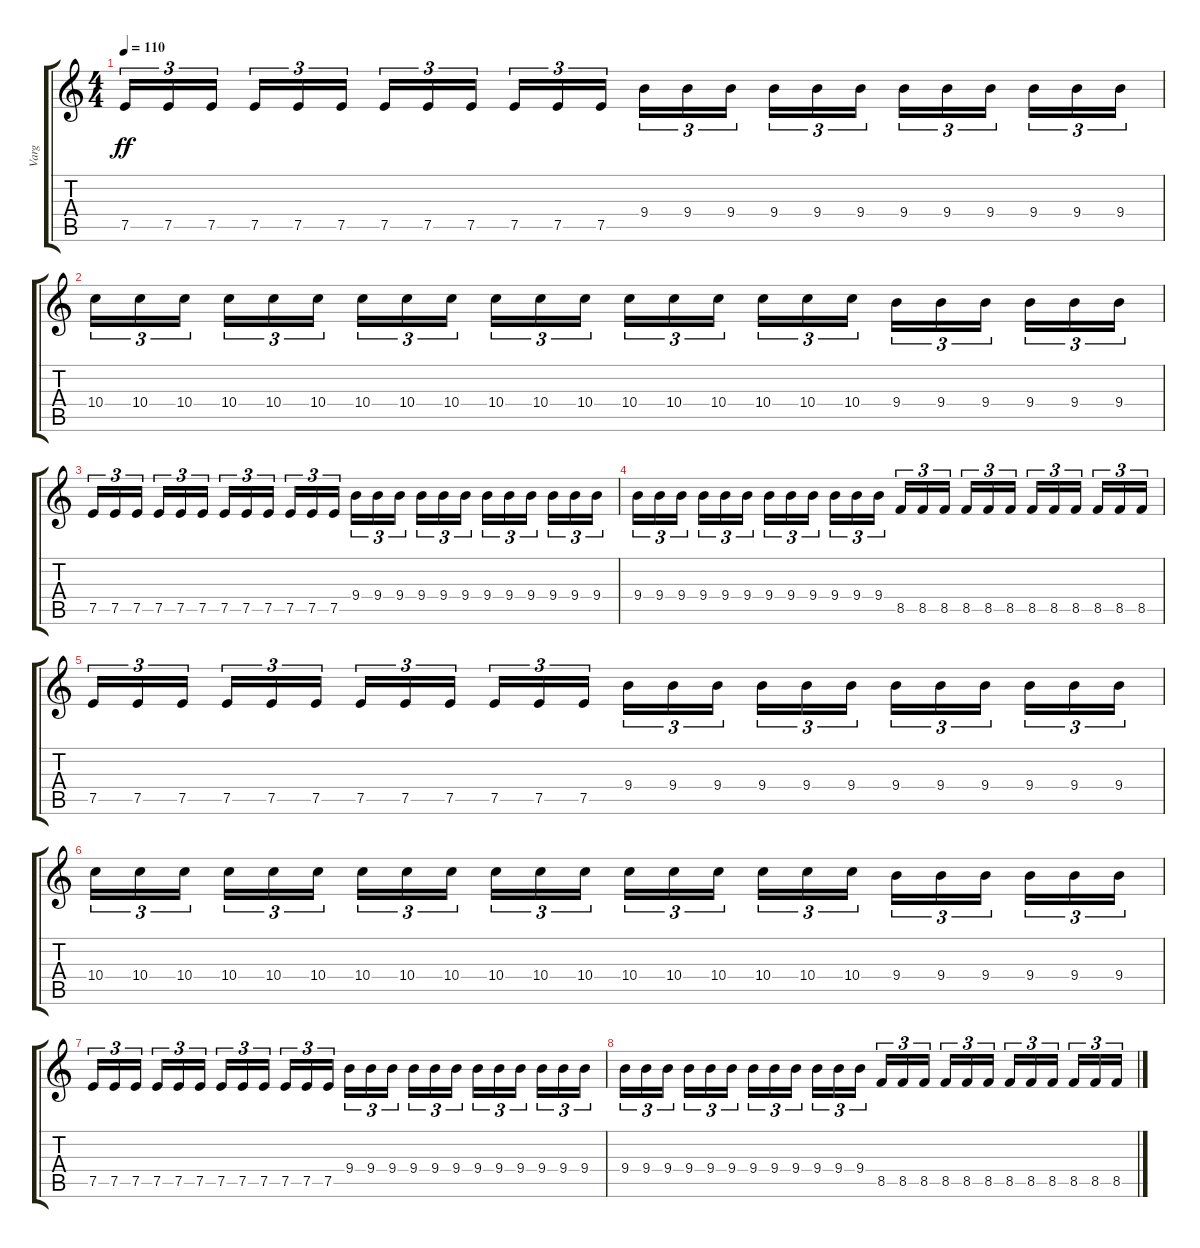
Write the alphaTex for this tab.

\track ("Varg" "Varg") {instrument distortionguitar}
\staff {score tabs}
\tuning (E4 B3 G3 D3 A2 E2) {hide}
\ts (4 4)
\tempo 110
\clef g2
\ks c
7.5.16{tu (3 2) dy ff} 7.5.16{tu (3 2)} 7.5.16{tu (3 2) beam splitsecondary} 7.5.16{tu (3 2)} 7.5.16{tu (3 2)} 7.5.16{tu (3 2)} 7.5.16{tu (3 2)} 7.5.16{tu (3 2)} 7.5.16{tu (3 2) beam splitsecondary} 7.5.16{tu (3 2)} 7.5.16{tu (3 2)} 7.5.16{tu (3 2)} 9.4.16{tu (3 2)} 9.4.16{tu (3 2)} 9.4.16{tu (3 2) beam splitsecondary} 9.4.16{tu (3 2)} 9.4.16{tu (3 2)} 9.4.16{tu (3 2)} 9.4.16{tu (3 2)} 9.4.16{tu (3 2)} 9.4.16{tu (3 2) beam splitsecondary} 9.4.16{tu (3 2)} 9.4.16{tu (3 2)} 9.4.16{tu (3 2)} |
10.4.16{tu (3 2)} 10.4.16{tu (3 2)} 10.4.16{tu (3 2) beam splitsecondary} 10.4.16{tu (3 2)} 10.4.16{tu (3 2)} 10.4.16{tu (3 2)} 10.4.16{tu (3 2)} 10.4.16{tu (3 2)} 10.4.16{tu (3 2) beam splitsecondary} 10.4.16{tu (3 2)} 10.4.16{tu (3 2)} 10.4.16{tu (3 2)} 10.4.16{tu (3 2)} 10.4.16{tu (3 2)} 10.4.16{tu (3 2) beam splitsecondary} 10.4.16{tu (3 2)} 10.4.16{tu (3 2)} 10.4.16{tu (3 2)} 9.4.16{tu (3 2)} 9.4.16{tu (3 2)} 9.4.16{tu (3 2) beam splitsecondary} 9.4.16{tu (3 2)} 9.4.16{tu (3 2)} 9.4.16{tu (3 2)} |
7.5.16{tu (3 2)} 7.5.16{tu (3 2)} 7.5.16{tu (3 2) beam splitsecondary} 7.5.16{tu (3 2)} 7.5.16{tu (3 2)} 7.5.16{tu (3 2)} 7.5.16{tu (3 2)} 7.5.16{tu (3 2)} 7.5.16{tu (3 2) beam splitsecondary} 7.5.16{tu (3 2)} 7.5.16{tu (3 2)} 7.5.16{tu (3 2)} 9.4.16{tu (3 2)} 9.4.16{tu (3 2)} 9.4.16{tu (3 2) beam splitsecondary} 9.4.16{tu (3 2)} 9.4.16{tu (3 2)} 9.4.16{tu (3 2)} 9.4.16{tu (3 2)} 9.4.16{tu (3 2)} 9.4.16{tu (3 2) beam splitsecondary} 9.4.16{tu (3 2)} 9.4.16{tu (3 2)} 9.4.16{tu (3 2)} |
9.4.16{tu (3 2)} 9.4.16{tu (3 2)} 9.4.16{tu (3 2) beam splitsecondary} 9.4.16{tu (3 2)} 9.4.16{tu (3 2)} 9.4.16{tu (3 2)} 9.4.16{tu (3 2)} 9.4.16{tu (3 2)} 9.4.16{tu (3 2) beam splitsecondary} 9.4.16{tu (3 2)} 9.4.16{tu (3 2)} 9.4.16{tu (3 2)} 8.5.16{tu (3 2)} 8.5.16{tu (3 2)} 8.5.16{tu (3 2) beam splitsecondary} 8.5.16{tu (3 2)} 8.5.16{tu (3 2)} 8.5.16{tu (3 2)} 8.5.16{tu (3 2)} 8.5.16{tu (3 2)} 8.5.16{tu (3 2) beam splitsecondary} 8.5.16{tu (3 2)} 8.5.16{tu (3 2)} 8.5.16{tu (3 2)} |
7.5.16{tu (3 2)} 7.5.16{tu (3 2)} 7.5.16{tu (3 2) beam splitsecondary} 7.5.16{tu (3 2)} 7.5.16{tu (3 2)} 7.5.16{tu (3 2)} 7.5.16{tu (3 2)} 7.5.16{tu (3 2)} 7.5.16{tu (3 2) beam splitsecondary} 7.5.16{tu (3 2)} 7.5.16{tu (3 2)} 7.5.16{tu (3 2)} 9.4.16{tu (3 2)} 9.4.16{tu (3 2)} 9.4.16{tu (3 2) beam splitsecondary} 9.4.16{tu (3 2)} 9.4.16{tu (3 2)} 9.4.16{tu (3 2)} 9.4.16{tu (3 2)} 9.4.16{tu (3 2)} 9.4.16{tu (3 2) beam splitsecondary} 9.4.16{tu (3 2)} 9.4.16{tu (3 2)} 9.4.16{tu (3 2)} |
10.4.16{tu (3 2)} 10.4.16{tu (3 2)} 10.4.16{tu (3 2) beam splitsecondary} 10.4.16{tu (3 2)} 10.4.16{tu (3 2)} 10.4.16{tu (3 2)} 10.4.16{tu (3 2)} 10.4.16{tu (3 2)} 10.4.16{tu (3 2) beam splitsecondary} 10.4.16{tu (3 2)} 10.4.16{tu (3 2)} 10.4.16{tu (3 2)} 10.4.16{tu (3 2)} 10.4.16{tu (3 2)} 10.4.16{tu (3 2) beam splitsecondary} 10.4.16{tu (3 2)} 10.4.16{tu (3 2)} 10.4.16{tu (3 2)} 9.4.16{tu (3 2)} 9.4.16{tu (3 2)} 9.4.16{tu (3 2) beam splitsecondary} 9.4.16{tu (3 2)} 9.4.16{tu (3 2)} 9.4.16{tu (3 2)} |
7.5.16{tu (3 2)} 7.5.16{tu (3 2)} 7.5.16{tu (3 2) beam splitsecondary} 7.5.16{tu (3 2)} 7.5.16{tu (3 2)} 7.5.16{tu (3 2)} 7.5.16{tu (3 2)} 7.5.16{tu (3 2)} 7.5.16{tu (3 2) beam splitsecondary} 7.5.16{tu (3 2)} 7.5.16{tu (3 2)} 7.5.16{tu (3 2)} 9.4.16{tu (3 2)} 9.4.16{tu (3 2)} 9.4.16{tu (3 2) beam splitsecondary} 9.4.16{tu (3 2)} 9.4.16{tu (3 2)} 9.4.16{tu (3 2)} 9.4.16{tu (3 2)} 9.4.16{tu (3 2)} 9.4.16{tu (3 2) beam splitsecondary} 9.4.16{tu (3 2)} 9.4.16{tu (3 2)} 9.4.16{tu (3 2)} |
9.4.16{tu (3 2)} 9.4.16{tu (3 2)} 9.4.16{tu (3 2) beam splitsecondary} 9.4.16{tu (3 2)} 9.4.16{tu (3 2)} 9.4.16{tu (3 2)} 9.4.16{tu (3 2)} 9.4.16{tu (3 2)} 9.4.16{tu (3 2) beam splitsecondary} 9.4.16{tu (3 2)} 9.4.16{tu (3 2)} 9.4.16{tu (3 2)} 8.5.16{tu (3 2)} 8.5.16{tu (3 2)} 8.5.16{tu (3 2) beam splitsecondary} 8.5.16{tu (3 2)} 8.5.16{tu (3 2)} 8.5.16{tu (3 2)} 8.5.16{tu (3 2)} 8.5.16{tu (3 2)} 8.5.16{tu (3 2) beam splitsecondary} 8.5.16{tu (3 2)} 8.5.16{tu (3 2)} 8.5.16{tu (3 2)}
